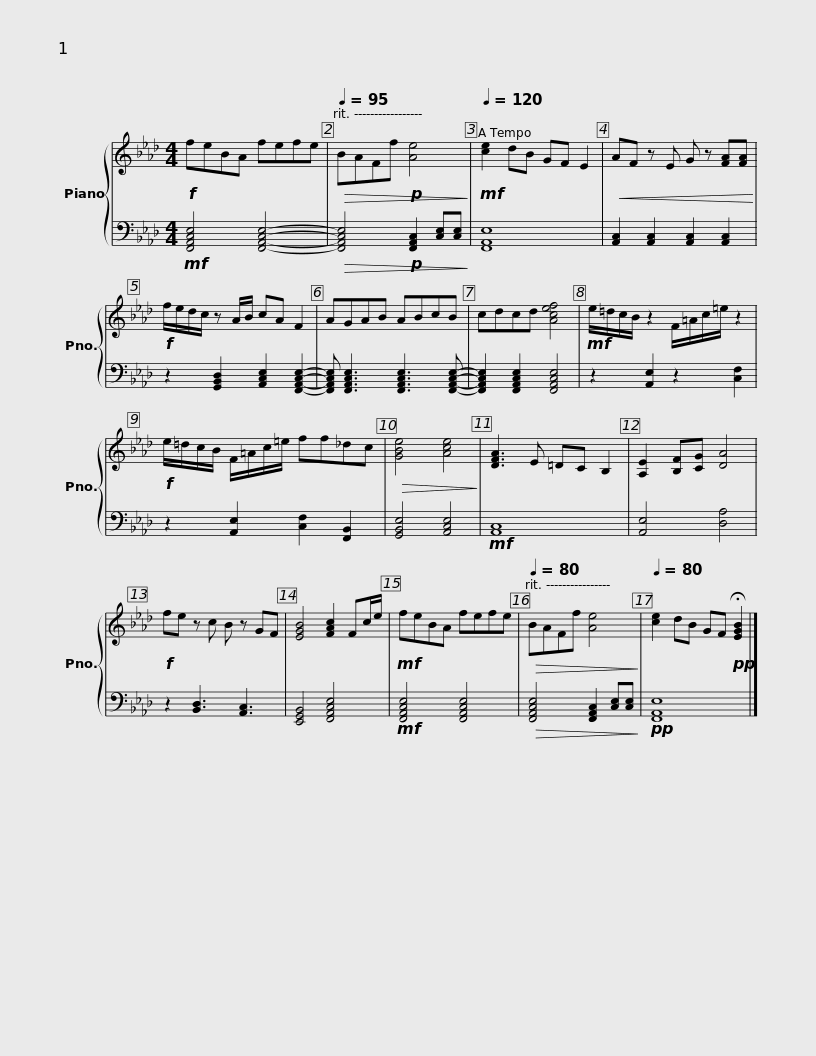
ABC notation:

X:1
%%score { 1 | 2 }
L:1/8
M:4/4
I:linebreak $
K:Ab
V:1 treble
V:2 bass
V:1
!f! feBA fefe |[Q:1/4=95]!>(! BAFf!p! [Ae]4!>)! |[Q:1/4=120]!mf! [ce]2 dB GF E2 |!<(! AF z E G z [FA][FA]!<)! |$!f! f/e/d/c/ z A/B/ cA F2 | %5
 AGAB ABcB | cdcd [Acef]4 |!mf! e/=d/c/B/ z2 F/=A/c/=e/ z2 |$!f! e/=d/c/B/ F/=A/c/=e/ ff_dc |!>(! [GBe]4 [Ace]4!>)! | %10
 [DFA]3 E =DC B,2 | [A,E]2 [B,F][CG] [DA]4 |!f! fe z c B z GF |$ [EGB]4 [FAc]2 Fc/e/ |!mf! feBA fefe | %15
[Q:1/4=120][Q:1/4=80]!>(! BAFf [Ae]4!>)! |[Q:1/4=80] [ce]2 dB GF!pp! !fermata![EGB]2 |] %17
V:2
!mf! [F,,A,,C,E,]4 [F,,A,,C,E,]4- |!>(! [F,,A,,C,E,]4!p! [F,,A,,C,]2 [C,E,][C,E,]!>)! | [F,,A,,E,]8 | [A,,C,]2 [A,,C,]2 [A,,C,]2 [A,,C,]2 |$ z2 [G,,B,,D,]2 [A,,C,E,]2 [F,,A,,C,E,]2- | %5
 [F,,A,,C,E,] [F,,A,,C,E,]3 [F,,A,,C,E,]3 [F,,A,,C,E,]- | [F,,A,,C,E,]2 [F,,A,,C,E,]2 [F,,A,,C,E,]4 | z2 [A,,E,]2 z2 [C,F,]2 |$ z2 [A,,E,]2 [C,F,]2 [F,,B,,]2 | [G,,B,,E,]4 [A,,C,E,]4 | %10
!mf! [A,,C,]8 | [A,,E,]4 [D,A,]4 | z2 [B,,D,]3 [A,,C,]3 |$ [E,,G,,B,,]4 [F,,A,,C,E,]4 |!mf! [F,,A,,C,E,]4 [F,,A,,C,E,]4 | %15
!>(! [F,,A,,C,E,]4 [F,,A,,C,]2 [C,E,][C,E,]!>)! |!pp! [F,,A,,E,]8 |] %17
